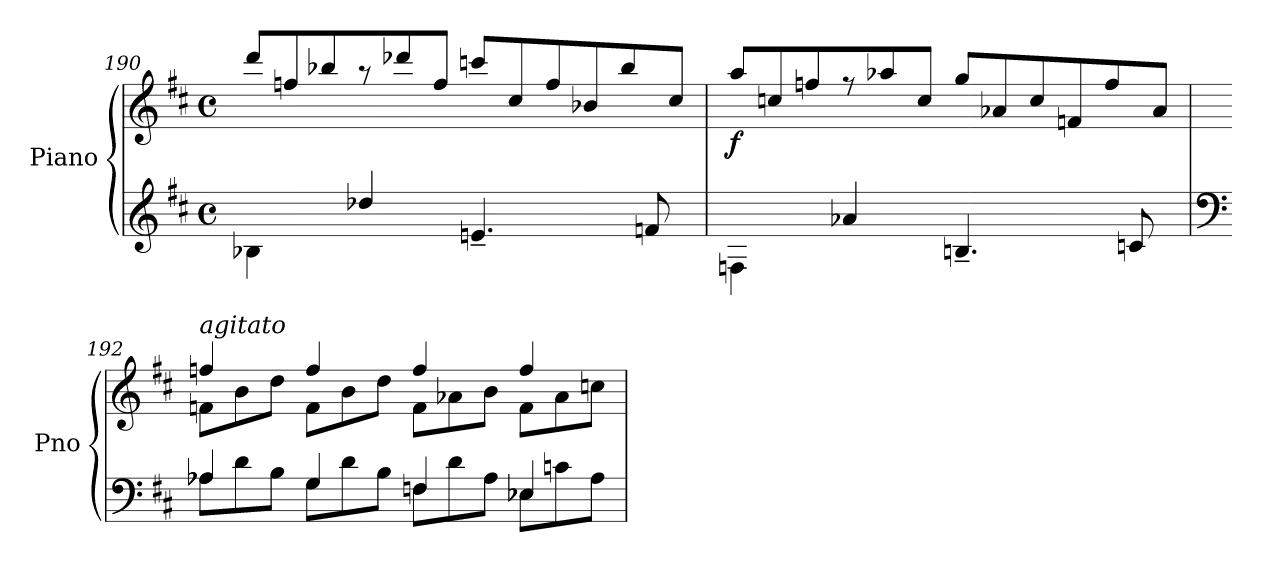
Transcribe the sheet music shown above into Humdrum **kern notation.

**kern	**kern	**dynam
*part1	*part1	*part1
*staff2	*staff1	*staff1/2
*I"Piano	*	*
*I'Pno	*	*
!!LO:LB:g=z
*clefG2	*clefG2	*
*k[f#c#]	*k[f#c#]	*
*M4/4	*M4/4	*
*met(c)	*met(c)	*
*	*Xtuplet	*
=190	=190	=190
4B-X\	12ddd/L	.
.	12ffn/	.
.	12bb-X/	.
4dd-X/	12r	.
.	12ddd-X/	.
.	12ff/J	.
4.en~/	12cccn/L	.
.	12cc#/	.
.	12ff/	.
.	12b-X/	.
.	12bb-/	.
8fn/	.	.
.	12cc#/J	.
=191	=191	=191
!	!	!LO:DY:b
4Fn\	12aa/L	f
.	12ccn/	.
.	12ffn/	.
4a-X/	12r	.
.	12aa-X/	.
.	12cc/J	.
4.Bn~/	12gg/L	.
.	12a-X/	.
.	12cc/	.
.	12fn/	.
.	12ff/	.
8cn/	.	.
.	12a-/J	.
=192	=192	=192
*clefF4	*	*
*^	*	*
*	*Xtuplet	*	*
*	*	*^	*
!	!	!LO:TX:a:i:t=agitato	!	!
4A-X/	12A-\L	4ffn/	12fn\L	.
.	12d\	.	12b\	.
.	12B\J	.	12dd\J	.
4G/	12G\L	4ff/	12f\L	.
.	12d\	.	12b\	.
.	12B\J	.	12dd\J	.
4Fn/	12F\L	4ff/	12f\L	.
.	12d\	.	12a-X\	.
.	12A-\J	.	12b\J	.
4E-X/	12E-\L	4ff/	12f\L	.
.	12cn\	.	12a-\	.
.	12A-\J	.	12ccn\J	.
*v	*v	*	*	*
*	*v	*v	*
=	=	=
*-	*-	*-
